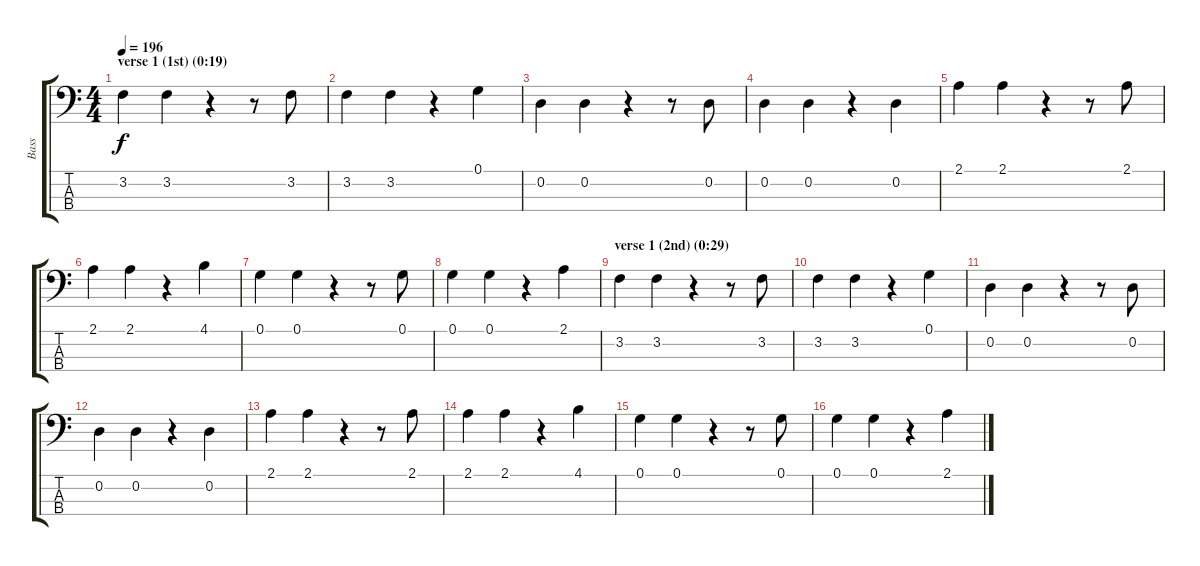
\track ("Bass" "Bass") {instrument electricbassfinger}
\staff {score tabs}
\tuning (G2 D2 A1 E1) {hide}
\ts (4 4)
\section ("" "verse 1 (1st) (0:19)")
\tempo 196
\clef f4
\ks c
3.2.4{dy f} 3.2.4 r.4 r.8 3.2.8 |
3.2.4 3.2.4 r.4 0.1.4 |
0.2.4 0.2.4 r.4 r.8 0.2.8 |
0.2.4 0.2.4 r.4 0.2.4 |
2.1.4 2.1.4 r.4 r.8 2.1.8 |
2.1.4 2.1.4 r.4 4.1.4 |
0.1.4 0.1.4 r.4 r.8 0.1.8 |
0.1.4 0.1.4 r.4 2.1.4 |
\section ("" "verse 1 (2nd) (0:29)")
3.2.4 3.2.4 r.4 r.8 3.2.8 |
3.2.4 3.2.4 r.4 0.1.4 |
0.2.4 0.2.4 r.4 r.8 0.2.8 |
0.2.4 0.2.4 r.4 0.2.4 |
2.1.4 2.1.4 r.4 r.8 2.1.8 |
2.1.4 2.1.4 r.4 4.1.4 |
0.1.4 0.1.4 r.4 r.8 0.1.8 |
0.1.4 0.1.4 r.4 2.1.4
